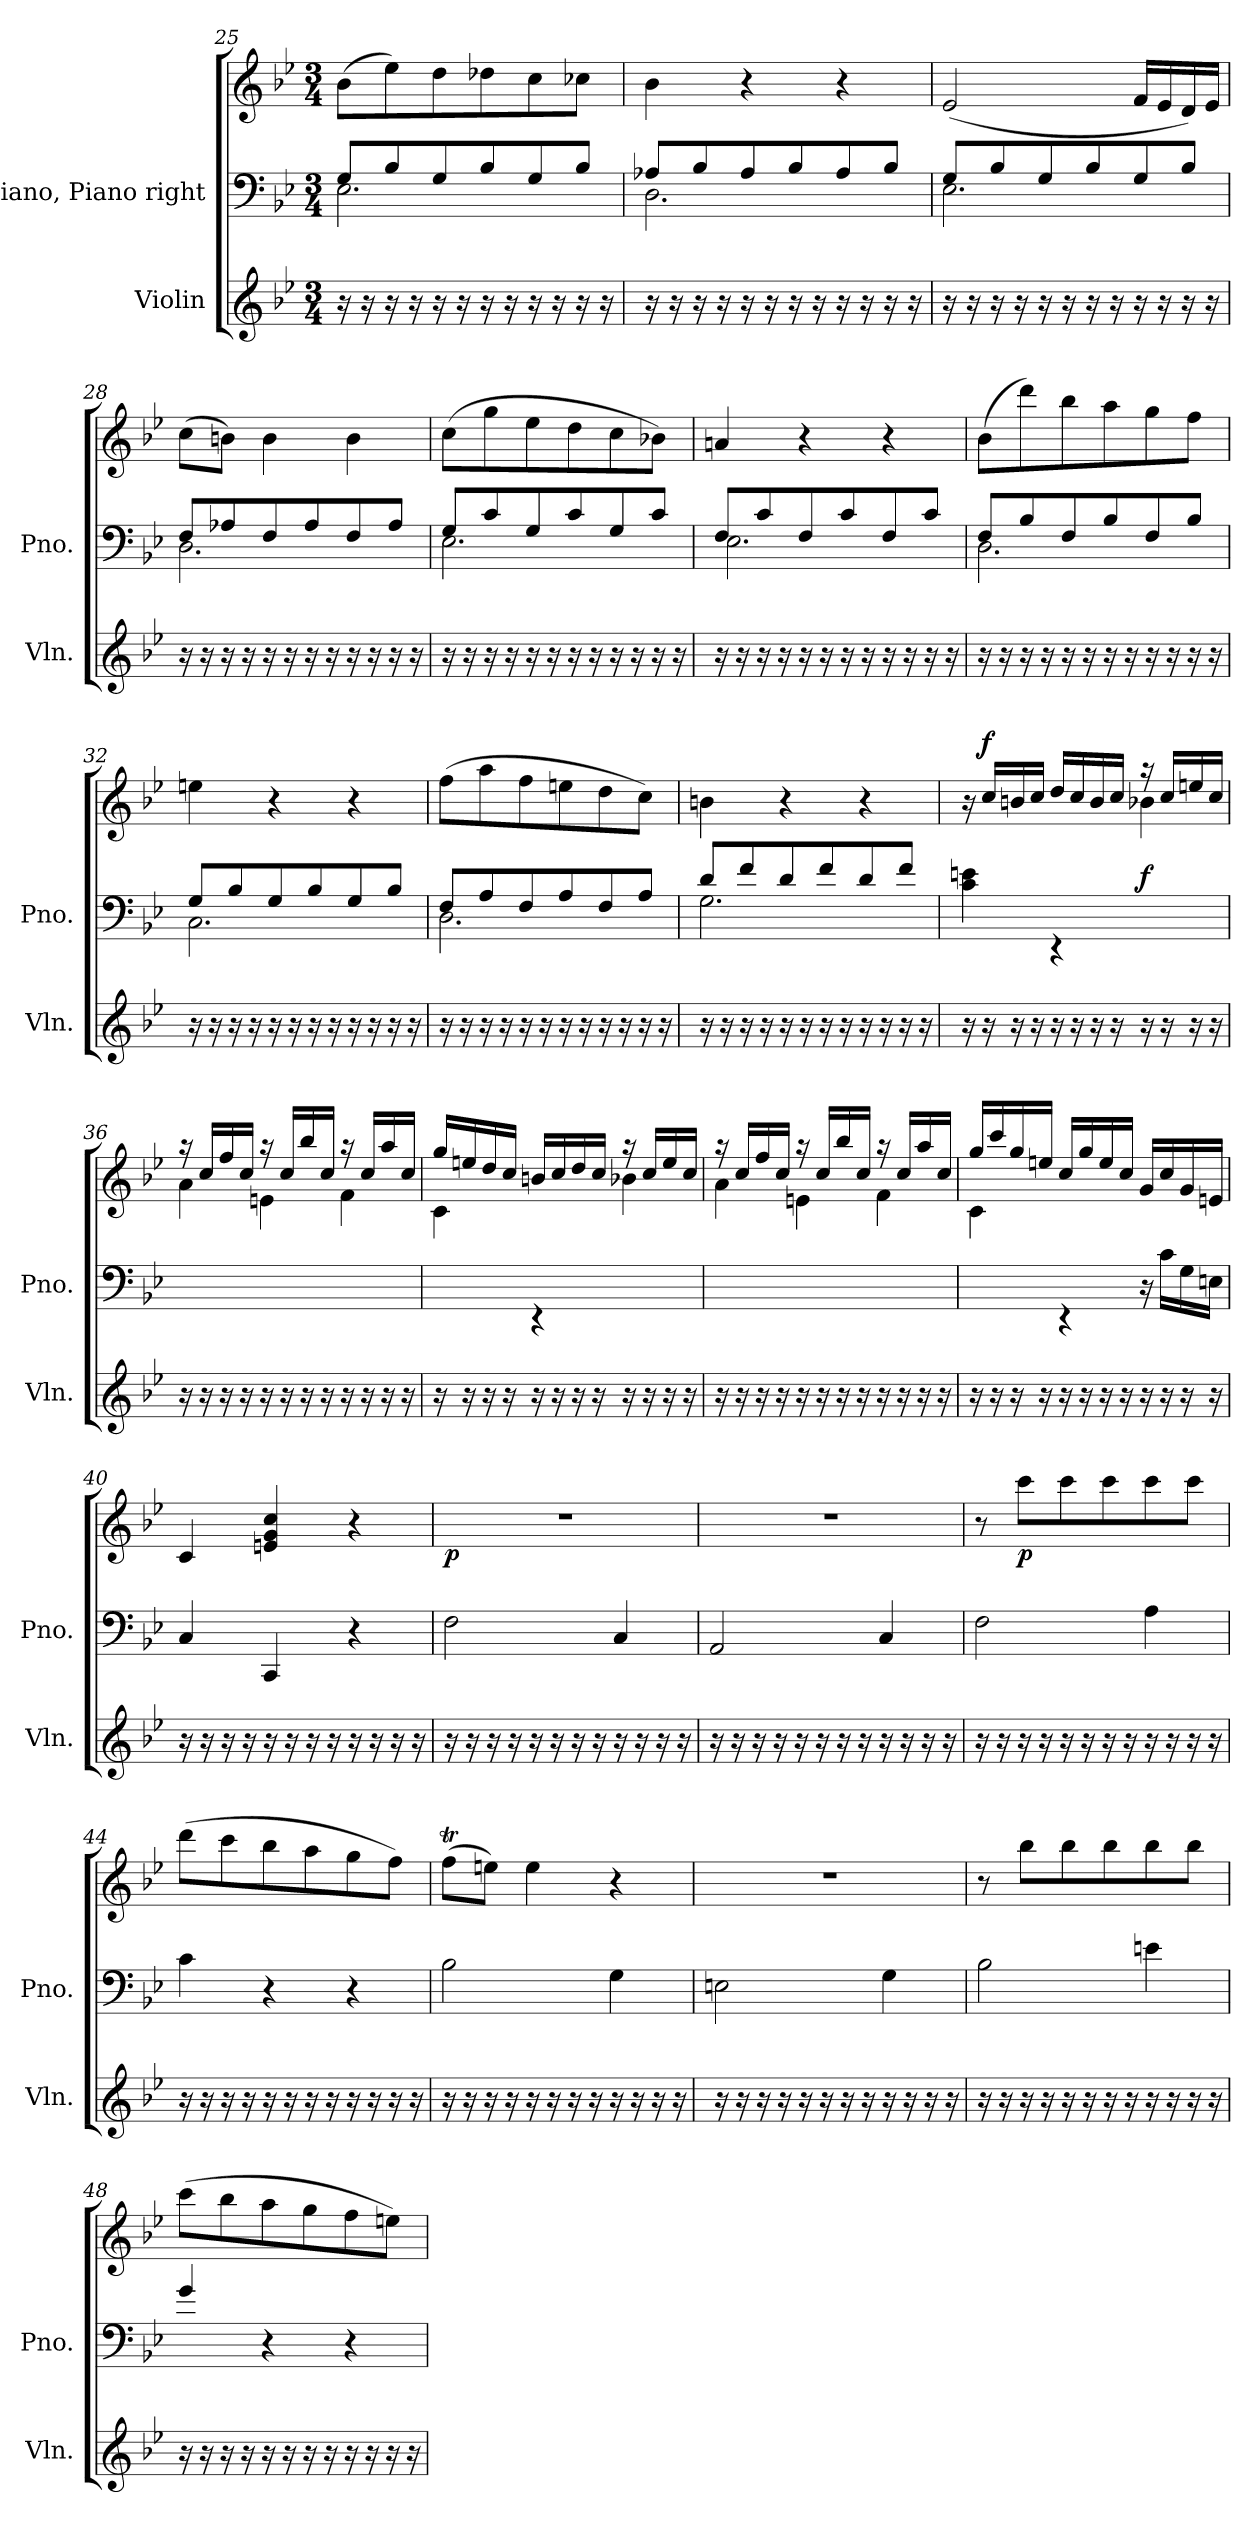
**kern	**kern	**kern	**dynam
*part2	*part1	*part1	*part1
*staff3	*staff2	*staff1	*staff1/2
*I"Violin	*I"Piano, Piano right	*	*
*I'Vln.	*I'Pno.	*	*
!!LO:PB:g=z
*clefG2	*clefF4	*clefG2	*
*k[b-e-]	*k[b-e-]	*k[b-e-]	*
*M3/4	*M3/4	*M3/4	*
=25	=25	=25	=25
*	*^	*	*
16r	8G/L	2.E-\	(>8b-\L	.
16r	.	.	.	.
16r	8B-/	.	8ee-\)	.
16r	.	.	.	.
16r	8G/	.	8dd\	.
16r	.	.	.	.
16r	8B-/	.	8dd-X\	.
16r	.	.	.	.
16r	8G/	.	8cc\	.
16r	.	.	.	.
16r	8B-/J	.	8cc-X\J	.
16r	.	.	.	.
=26	=26	=26	=26	=26
16r	8A-X/L	2.D\	4b-\	.
16r	.	.	.	.
16r	8B-/	.	.	.
16r	.	.	.	.
16r	8A-/	.	4r	.
16r	.	.	.	.
16r	8B-/	.	.	.
16r	.	.	.	.
16r	8A-/	.	4r	.
16r	.	.	.	.
16r	8B-/J	.	.	.
16r	.	.	.	.
=27	=27	=27	=27	=27
16r	8G/L	2.E-\	(<2e-/	.
16r	.	.	.	.
16r	8B-/	.	.	.
16r	.	.	.	.
16r	8G/	.	.	.
16r	.	.	.	.
16r	8B-/	.	.	.
16r	.	.	.	.
16r	8G/	.	16f/LL	.
16r	.	.	16e-/	.
16r	8B-/J	.	16d/)	.
16r	.	.	16e-/JJ	.
!!LO:LB:g=z
=28	=28	=28	=28	=28
16r	8F/L	2.D\	(>8cc\L	.
16r	.	.	.	.
16r	8A-X/	.	8bn\J)	.
16r	.	.	.	.
16r	8F/	.	4b\	.
16r	.	.	.	.
16r	8A-/	.	.	.
16r	.	.	.	.
16r	8F/	.	4b\	.
16r	.	.	.	.
16r	8A-/J	.	.	.
16r	.	.	.	.
=29	=29	=29	=29	=29
16r	8G/L	2.E-\	(>8cc\L	.
16r	.	.	.	.
16r	8c/	.	8gg\	.
16r	.	.	.	.
16r	8G/	.	8ee-\	.
16r	.	.	.	.
16r	8c/	.	8dd\	.
16r	.	.	.	.
16r	8G/	.	8cc\	.
16r	.	.	.	.
16r	8c/J	.	8b-X\J)	.
16r	.	.	.	.
=30	=30	=30	=30	=30
16r	8F/L	2.E-\	4an/	.
16r	.	.	.	.
16r	8c/	.	.	.
16r	.	.	.	.
16r	8F/	.	4r	.
16r	.	.	.	.
16r	8c/	.	.	.
16r	.	.	.	.
16r	8F/	.	4r	.
16r	.	.	.	.
16r	8c/J	.	.	.
16r	.	.	.	.
!!LO:LB:g=z
=31	=31	=31	=31	=31
16r	8F/L	2.D\	(>8b-\L	.
16r	.	.	.	.
16r	8B-/	.	8ddd\)	.
16r	.	.	.	.
16r	8F/	.	8bb-\	.
16r	.	.	.	.
16r	8B-/	.	8aa\	.
16r	.	.	.	.
16r	8F/	.	8gg\	.
16r	.	.	.	.
16r	8B-/J	.	8ff\J	.
16r	.	.	.	.
=32	=32	=32	=32	=32
16r	8G/L	2.C\	4een\	.
16r	.	.	.	.
16r	8B-/	.	.	.
16r	.	.	.	.
16r	8G/	.	4r	.
16r	.	.	.	.
16r	8B-/	.	.	.
16r	.	.	.	.
16r	8G/	.	4r	.
16r	.	.	.	.
16r	8B-/J	.	.	.
16r	.	.	.	.
=33	=33	=33	=33	=33
16r	8F/L	2.D\	(>8ff\L	.
16r	.	.	.	.
16r	8A/	.	8aa\	.
16r	.	.	.	.
16r	8F/	.	8ff\	.
16r	.	.	.	.
16r	8A/	.	8een\	.
16r	.	.	.	.
16r	8F/	.	8dd\	.
16r	.	.	.	.
16r	8A/J	.	8cc\J)	.
16r	.	.	.	.
!!LO:LB:g=z
=34	=34	=34	=34	=34
16r	8d/L	2.G\	4bn\	.
16r	.	.	.	.
16r	8f/	.	.	.
16r	.	.	.	.
16r	8d/	.	4r	.
16r	.	.	.	.
16r	8f/	.	.	.
16r	.	.	.	.
16r	8d/	.	4r	.
16r	.	.	.	.
16r	8f/J	.	.	.
16r	.	.	.	.
*	*v	*v	*	*
=35	=35	=35	=35
*	*	*^	*
16r	4c\ 4en\	16r	2ryy	.
!	!	!	!	!LO:DY:a
16r	.	16cc/LL	.	f
16r	.	16bn/	.	.
16r	.	16cc/JJ	.	.
16r	4rEE	16dd/LL	.	.
16r	.	16cc/	.	.
16r	.	16b/	.	.
16r	.	16cc/JJ	.	.
!	!	!	!	!LO:DY:a=2
16r	4ryy	16raa	4b-\	f
16r	.	16cc/LL	.	.
16r	.	16een/	.	.
16r	.	16cc/JJ	.	.
=36	=36	=36	=36	=36
16r	2.ryy	16raa	4a\	.
16r	.	16cc/LL	.	.
16r	.	16ff/	.	.
16r	.	16cc/JJ	.	.
16r	.	16raa	4en\	.
16r	.	16cc/LL	.	.
16r	.	16bb-/	.	.
16r	.	16cc/JJ	.	.
16r	.	16raa	4f\	.
16r	.	16cc/LL	.	.
16r	.	16aa/	.	.
16r	.	16cc/JJ	.	.
!!LO:PB:g=z	!!
=37	=37	=37	=37	=37
16r	4ryy	16gg/LL	4c\	.
16r	.	16een/	.	.
16r	.	16dd/	.	.
16r	.	16cc/JJ	.	.
16r	4rEE	16bn/LL	4ryy	.
16r	.	16cc/	.	.
16r	.	16dd/	.	.
16r	.	16cc/JJ	.	.
16r	4ryy	16raa	4b-X\	.
16r	.	16cc/LL	.	.
16r	.	16ee/	.	.
16r	.	16cc/JJ	.	.
=38	=38	=38	=38	=38
16r	2.ryy	16raa	4a\	.
16r	.	16cc/LL	.	.
16r	.	16ff/	.	.
16r	.	16cc/JJ	.	.
16r	.	16raa	4en\	.
16r	.	16cc/LL	.	.
16r	.	16bb-/	.	.
16r	.	16cc/JJ	.	.
16r	.	16raa	4f\	.
16r	.	16cc/LL	.	.
16r	.	16aa/	.	.
16r	.	16cc/JJ	.	.
=39	=39	=39	=39	=39
16r	4ryy	16gg/LL	4c\	.
16r	.	16ccc/	.	.
16r	.	16gg/	.	.
16r	.	16een/JJ	.	.
16r	4rEE	16cc/LL	2ryy	.
16r	.	16gg/	.	.
16r	.	16ee/	.	.
16r	.	16cc/JJ	.	.
16r	16r	16g/LL	.	.
16r	16c\LL	16cc/	.	.
16r	16G\	16g/	.	.
16r	16En\JJ	16en/JJ	.	.
*	*	*v	*v	*
!!LO:LB:g=z
=40	=40	=40	=40
16r	4C/	4c/	.
16r	.	.	.
16r	.	.	.
16r	.	.	.
16r	4CC/	4en/ 4g/ 4cc/	.
16r	.	.	.
16r	.	.	.
16r	.	.	.
16r	4r	4r	.
16r	.	.	.
16r	.	.	.
16r	.	.	.
=41	=41	=41	=41
!	!	!	!LO:DY:b
16r	2F\	2.r	p
16r	.	.	.
16r	.	.	.
16r	.	.	.
16r	.	.	.
16r	.	.	.
16r	.	.	.
16r	.	.	.
16r	4C/	.	.
16r	.	.	.
16r	.	.	.
16r	.	.	.
=42	=42	=42	=42
16r	2AA/	2.r	.
16r	.	.	.
16r	.	.	.
16r	.	.	.
16r	.	.	.
16r	.	.	.
16r	.	.	.
16r	.	.	.
16r	4C/	.	.
16r	.	.	.
16r	.	.	.
16r	.	.	.
!!LO:LB:g=z
=43	=43	=43	=43
16r	2F\	8r	.
16r	.	.	.
!	!	!	!LO:DY:b
16r	.	8ccc\L	p
16r	.	.	.
16r	.	8ccc\	.
16r	.	.	.
16r	.	8ccc\	.
16r	.	.	.
16r	4A\	8ccc\	.
16r	.	.	.
16r	.	8ccc\J	.
16r	.	.	.
=44	=44	=44	=44
16r	4c\	(>8ddd\L	.
16r	.	.	.
16r	.	8ccc\	.
16r	.	.	.
16r	4r	8bb-\	.
16r	.	.	.
16r	.	8aa\	.
16r	.	.	.
16r	4r	8gg\	.
16r	.	.	.
16r	.	8ff\J)	.
16r	.	.	.
=45	=45	=45	=45
16r	2B-\	(>8ffT\L	.
16r	.	.	.
16r	.	8een\J)	.
16r	.	.	.
16r	.	4ee\	.
16r	.	.	.
16r	.	.	.
16r	.	.	.
16r	4G\	4r	.
16r	.	.	.
16r	.	.	.
16r	.	.	.
!!LO:LB:g=z
=46	=46	=46	=46
16r	2En\	2.r	.
16r	.	.	.
16r	.	.	.
16r	.	.	.
16r	.	.	.
16r	.	.	.
16r	.	.	.
16r	.	.	.
16r	4G\	.	.
16r	.	.	.
16r	.	.	.
16r	.	.	.
=47	=47	=47	=47
16r	2B-\	8r	.
16r	.	.	.
16r	.	8bb-\L	.
16r	.	.	.
16r	.	8bb-\	.
16r	.	.	.
16r	.	8bb-\	.
16r	.	.	.
16r	4en\	8bb-\	.
16r	.	.	.
16r	.	8bb-\J	.
16r	.	.	.
=48	=48	=48	=48
16r	4g/	(>8ccc\L	.
16r	.	.	.
16r	.	8bb-\	.
16r	.	.	.
16r	4r	8aa\	.
16r	.	.	.
16r	.	8gg\	.
16r	.	.	.
16r	4r	8ff\	.
16r	.	.	.
16r	.	8een\J)	.
16r	.	.	.
=	=	=	=
*-	*-	*-	*-
